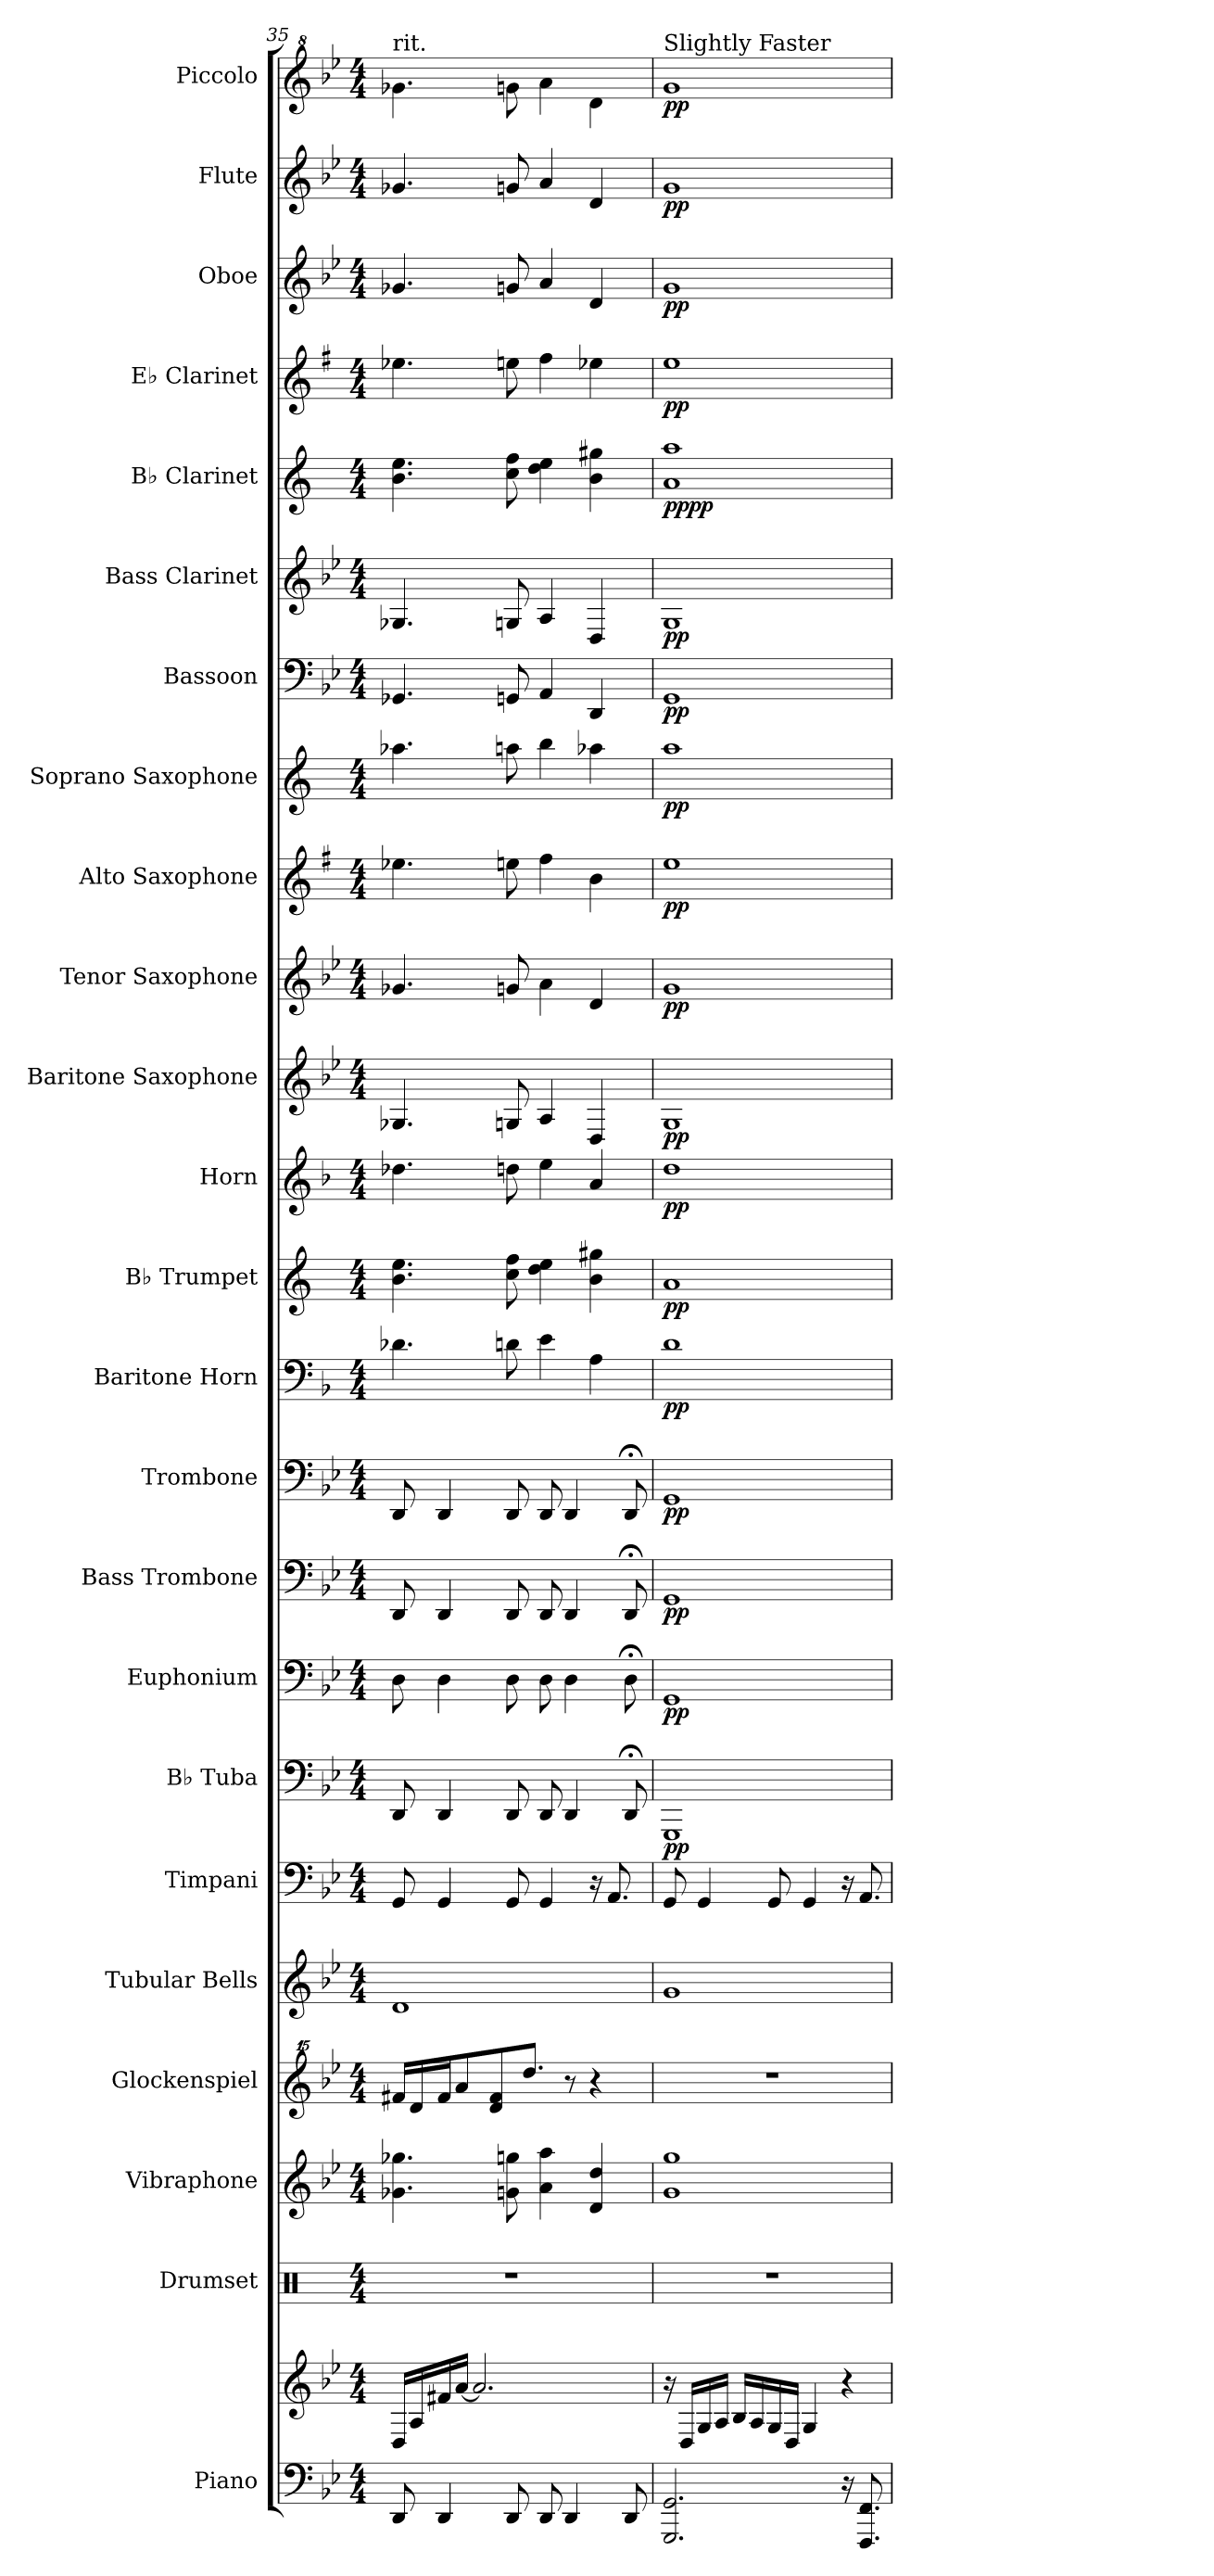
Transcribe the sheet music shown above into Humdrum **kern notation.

**kern	**kern	**kern	**kern	**kern	**kern	**kern	**kern	**dynam	**kern	**dynam	**kern	**dynam	**kern	**dynam	**kern	**dynam	**kern	**dynam	**kern	**dynam	**kern	**dynam	**kern	**dynam	**kern	**dynam	**kern	**dynam	**kern	**dynam	**kern	**dynam	**kern	**dynam	**kern	**dynam	**kern	**dynam	**kern	**dynam	**kern	**dynam
*part24	*part24	*part23	*part22	*part21	*part20	*part19	*part18	*part18	*part17	*part17	*part16	*part16	*part15	*part15	*part14	*part14	*part13	*part13	*part12	*part12	*part11	*part11	*part10	*part10	*part9	*part9	*part8	*part8	*part7	*part7	*part6	*part6	*part5	*part5	*part4	*part4	*part3	*part3	*part2	*part2	*part1	*part1
*staff25	*staff24	*staff23	*staff22	*staff21	*staff20	*staff19	*staff18	*staff18	*staff17	*staff17	*staff16	*staff16	*staff15	*staff15	*staff14	*staff14	*staff13	*staff13	*staff12	*staff12	*staff11	*staff11	*staff10	*staff10	*staff9	*staff9	*staff8	*staff8	*staff7	*staff7	*staff6	*staff6	*staff5	*staff5	*staff4	*staff4	*staff3	*staff3	*staff2	*staff2	*staff1	*staff1
*I"Piano	*	*I"Drumset	*I"Vibraphone	*I"Glockenspiel	*I"Tubular Bells	*I"Timpani	*I"B♭ Tuba	*	*I"Euphonium	*	*I"Bass Trombone	*	*I"Trombone	*	*I"Baritone Horn	*	*I"B♭ Trumpet	*	*I"Horn	*	*I"Baritone Saxophone	*	*I"Tenor Saxophone	*	*I"Alto Saxophone	*	*I"Soprano Saxophone	*	*I"Bassoon	*	*I"Bass Clarinet	*	*I"B♭ Clarinet	*	*I"E♭ Clarinet	*	*I"Oboe	*	*I"Flute	*	*I"Piccolo	*
*I'Pno.	*	*I'Drs.	*I'Vib.	*I'Glk.	*I'Tu. Be.	*I'Timp.	*I'B♭ Tu.	*	*I'Eu.	*	*I'B. Trb.	*	*I'Trb.	*	*I'Bar. Hn.	*	*I'B♭ Tpt.	*	*I'Hn.	*	*I'Bar. Sax.	*	*I'T. Sax.	*	*I'A. Sax.	*	*I'S. Sax.	*	*I'Bsn.	*	*I'B. Cl.	*	*I'B♭ Cl.	*	*I'E♭ Cl.	*	*I'Ob.	*	*I'Fl.	*	*I'Picc.	*
*clefF4	*clefG2	*clefX	*clefG2	*clefG^^2	*clefG2	*clefF4	*clefF4	*	*clefF4	*	*clefF4	*	*clefF4	*	*clefF4	*	*clefG2	*	*clefG2	*	*clefG2	*	*clefG2	*	*clefG2	*	*clefG2	*	*clefF4	*	*clefG2	*	*clefG2	*	*clefG2	*	*clefG2	*	*clefG2	*	*clefG^2	*
*	*	*	*	*	*	*	*	*	*	*	*	*	*	*	*ITrd4c7	*	*ITrd1c2	*	*ITrd4c7	*	*ITrd12c21	*	*ITrd8c14	*	*ITrd5c9	*	*ITrd1c2	*	*	*	*ITrd8c14	*	*ITrd1c2	*	*ITrd-2c-3	*	*	*	*	*	*ITrd-7c-12	*
*k[b-e-]	*k[b-e-]	*k[]	*k[b-e-]	*k[b-e-]	*k[b-e-]	*k[b-e-]	*k[b-e-]	*	*k[b-e-]	*	*k[b-e-]	*	*k[b-e-]	*	*k[b-e-]	*	*k[b-e-]	*	*k[b-e-]	*	*k[b-e-]	*	*k[b-e-]	*	*k[b-e-]	*	*k[b-e-]	*	*k[b-e-]	*	*k[b-e-]	*	*k[b-e-]	*	*k[b-e-]	*	*k[b-e-]	*	*k[b-e-]	*	*k[b-e-]	*
*B-:	*B-:	*C:	*B-:	*B-:	*B-:	*B-:	*B-:	*	*B-:	*	*B-:	*	*B-:	*	*B-:	*	*B-:	*	*B-:	*	*B-:	*	*B-:	*	*B-:	*	*B-:	*	*B-:	*	*B-:	*	*B-:	*	*B-:	*	*B-:	*	*B-:	*	*B-:	*
*M4/4	*M4/4	*M4/4	*M4/4	*M4/4	*M4/4	*M4/4	*M4/4	*	*M4/4	*	*M4/4	*	*M4/4	*	*M4/4	*	*M4/4	*	*M4/4	*	*M4/4	*	*M4/4	*	*M4/4	*	*M4/4	*	*M4/4	*	*M4/4	*	*M4/4	*	*M4/4	*	*M4/4	*	*M4/4	*	*M4/4	*
=35	=35	=35	=35	=35	=35	=35	=35	=35	=35	=35	=35	=35	=35	=35	=35	=35	=35	=35	=35	=35	=35	=35	=35	=35	=35	=35	=35	=35	=35	=35	=35	=35	=35	=35	=35	=35	=35	=35	=35	=35	=35	=35
!	!	!	!	!	!	!	!	!	!	!	!	!	!	!	!	!	!	!	!	!	!	!	!	!	!	!	!	!	!	!	!	!	!	!	!	!	!	!	!	!	!LO:TX:a:t=rit.	!
8DD/	16D/LL	1r	4.g-X\ 4.gg-X\	16fff#X/LL	1d	8GG/	8DD/	.	8D\	.	8DD/	.	8DD/	.	4.G-X\	.	4.a\ 4.dd\	.	4.g-X\	.	4.GG-X/	.	4.G-X/	.	4.g-X\	.	4.gg-X\	.	4.GG-X/	.	4.GG-X/	.	4.a\ 4.dd\	.	4.gg-X\	.	4.g-X/	.	4.g-X/	.	4.ggg-X\	.
.	16A/	.	.	16ddd/	.	.	.	.	.	.	.	.	.	.	.	.	.	.	.	.	.	.	.	.	.	.	.	.	.	.	.	.	.	.	.	.	.	.	.	.	.	.
4DD/	16f#X/	.	.	16fff#/J	.	4GG/	4DD/	.	4D\	.	4DD/	.	4DD/	.	.	.	.	.	.	.	.	.	.	.	.	.	.	.	.	.	.	.	.	.	.	.	.	.	.	.	.	.
.	[16a/JJ	.	.	8aaa/	.	.	.	.	.	.	.	.	.	.	.	.	.	.	.	.	.	.	.	.	.	.	.	.	.	.	.	.	.	.	.	.	.	.	.	.	.	.
.	2.a/]	.	.	.	.	.	.	.	.	.	.	.	.	.	.	.	.	.	.	.	.	.	.	.	.	.	.	.	.	.	.	.	.	.	.	.	.	.	.	.	.	.
.	.	.	.	8ddd/ 8fff#/	.	.	.	.	.	.	.	.	.	.	.	.	.	.	.	.	.	.	.	.	.	.	.	.	.	.	.	.	.	.	.	.	.	.	.	.	.	.
8DD/	.	.	8gn\ 8ggn\	.	.	8GG/	8DD/	.	8D\	.	8DD/	.	8DD/	.	8Gn\	.	8b-\ 8ee-\	.	8gn\	.	8GGn/	.	8Gn/	.	8gn\	.	8ggn\	.	8GGn/	.	8GGn/	.	8b-\ 8ee-\	.	8ggn\	.	8gn/	.	8gn/	.	8gggn\	.
.	.	.	.	8.dddd/J	.	.	.	.	.	.	.	.	.	.	.	.	.	.	.	.	.	.	.	.	.	.	.	.	.	.	.	.	.	.	.	.	.	.	.	.	.	.
8DD/	.	.	4a\ 4aa\	.	.	4GG/	8DD/	.	8D\	.	8DD/	.	8DD/	.	4A\	.	4cc\ 4dd\	.	4a\	.	4AA/	.	4A\	.	4a\	.	4aa\	.	4AA/	.	4AA/	.	4cc\ 4dd\	.	4aa\	.	4a/	.	4a/	.	4aaa\	.
4DD/	.	.	.	8r	.	.	4DD/	.	4D\	.	4DD/	.	4DD/	.	.	.	.	.	.	.	.	.	.	.	.	.	.	.	.	.	.	.	.	.	.	.	.	.	.	.	.	.
.	.	.	4d/ 4dd/	4r	.	16r	.	.	.	.	.	.	.	.	4D\	.	4a\ 4ff#X\	.	4d/	.	4DD/	.	4D/	.	4d\	.	4gg-X\	.	4DD/	.	4DD/	.	4a\ 4ff#X\	.	4gg-X\	.	4d/	.	4d/	.	4ddd\	.
.	.	.	.	.	.	8.AA/	.	.	.	.	.	.	.	.	.	.	.	.	.	.	.	.	.	.	.	.	.	.	.	.	.	.	.	.	.	.	.	.	.	.	.	.
8DD/	.	.	.	.	.	.	8DD;</	.	8D;<\	.	8DD;</	.	8DD;</	.	.	.	.	.	.	.	.	.	.	.	.	.	.	.	.	.	.	.	.	.	.	.	.	.	.	.	.	.
=36	=36	=36	=36	=36	=36	=36	=36	=36	=36	=36	=36	=36	=36	=36	=36	=36	=36	=36	=36	=36	=36	=36	=36	=36	=36	=36	=36	=36	=36	=36	=36	=36	=36	=36	=36	=36	=36	=36	=36	=36	=36	=36
!!LO:REH:place=s1:a:t=36
!	!	!	!	!	!	!	!	!	!	!	!	!	!	!	!	!	!	!	!	!	!	!	!	!	!	!	!	!	!	!	!	!	!	!	!	!	!	!	!	!	!LO:TX:a:t=Slightly Faster	!
!	!	!	!	!	!	!	!	!LO:DY:b	!	!LO:DY:b	!	!LO:DY:b	!	!LO:DY:b	!	!LO:DY:b	!	!LO:DY:b	!	!LO:DY:b	!	!LO:DY:b	!	!LO:DY:b	!	!LO:DY:b	!	!LO:DY:b	!	!LO:DY:b	!	!LO:DY:b	!	!LO:DY:b	!	!	!	!	!	!	!	!
!	!	!	!	!	!	!	!	!	!	!	!	!	!	!	!	!	!	!	!	!	!	!	!	!	!	!	!	!	!	!	!	!	!	!LO:DY:n=1:b	!	!LO:DY:b	!	!LO:DY:b	!	!LO:DY:b	!	!LO:DY:b
2.GGG/ 2.GG/	16r	1r	1g 1gg	1r	1g	8GG/	1GGG	pp	1GG	pp	1GG	pp	1GG	pp	1G	pp	1g	pp	1g	pp	1GG	pp	1G	pp	1g	pp	1gg	pp	1GG	pp	1GG	pp	1g 1gg	pp pp	1gg	pp	1g	pp	1g	pp	1ggg	pp
.	16D/LL	.	.	.	.	.	.	.	.	.	.	.	.	.	.	.	.	.	.	.	.	.	.	.	.	.	.	.	.	.	.	.	.	.	.	.	.	.	.	.	.	.
.	16G/	.	.	.	.	4GG/	.	.	.	.	.	.	.	.	.	.	.	.	.	.	.	.	.	.	.	.	.	.	.	.	.	.	.	.	.	.	.	.	.	.	.	.
.	16A/JJ	.	.	.	.	.	.	.	.	.	.	.	.	.	.	.	.	.	.	.	.	.	.	.	.	.	.	.	.	.	.	.	.	.	.	.	.	.	.	.	.	.
.	16B-/LL	.	.	.	.	.	.	.	.	.	.	.	.	.	.	.	.	.	.	.	.	.	.	.	.	.	.	.	.	.	.	.	.	.	.	.	.	.	.	.	.	.
.	16A/	.	.	.	.	.	.	.	.	.	.	.	.	.	.	.	.	.	.	.	.	.	.	.	.	.	.	.	.	.	.	.	.	.	.	.	.	.	.	.	.	.
.	16G/	.	.	.	.	8GG/	.	.	.	.	.	.	.	.	.	.	.	.	.	.	.	.	.	.	.	.	.	.	.	.	.	.	.	.	.	.	.	.	.	.	.	.
.	16D/JJ	.	.	.	.	.	.	.	.	.	.	.	.	.	.	.	.	.	.	.	.	.	.	.	.	.	.	.	.	.	.	.	.	.	.	.	.	.	.	.	.	.
.	4G/	.	.	.	.	4GG/	.	.	.	.	.	.	.	.	.	.	.	.	.	.	.	.	.	.	.	.	.	.	.	.	.	.	.	.	.	.	.	.	.	.	.	.
16r	4r	.	.	.	.	16r	.	.	.	.	.	.	.	.	.	.	.	.	.	.	.	.	.	.	.	.	.	.	.	.	.	.	.	.	.	.	.	.	.	.	.	.
8.FFF/ 8.FF/	.	.	.	.	.	8.AA/	.	.	.	.	.	.	.	.	.	.	.	.	.	.	.	.	.	.	.	.	.	.	.	.	.	.	.	.	.	.	.	.	.	.	.	.
=	=	=	=	=	=	=	=	=	=	=	=	=	=	=	=	=	=	=	=	=	=	=	=	=	=	=	=	=	=	=	=	=	=	=	=	=	=	=	=	=	=	=
*-	*-	*-	*-	*-	*-	*-	*-	*-	*-	*-	*-	*-	*-	*-	*-	*-	*-	*-	*-	*-	*-	*-	*-	*-	*-	*-	*-	*-	*-	*-	*-	*-	*-	*-	*-	*-	*-	*-	*-	*-	*-	*-
